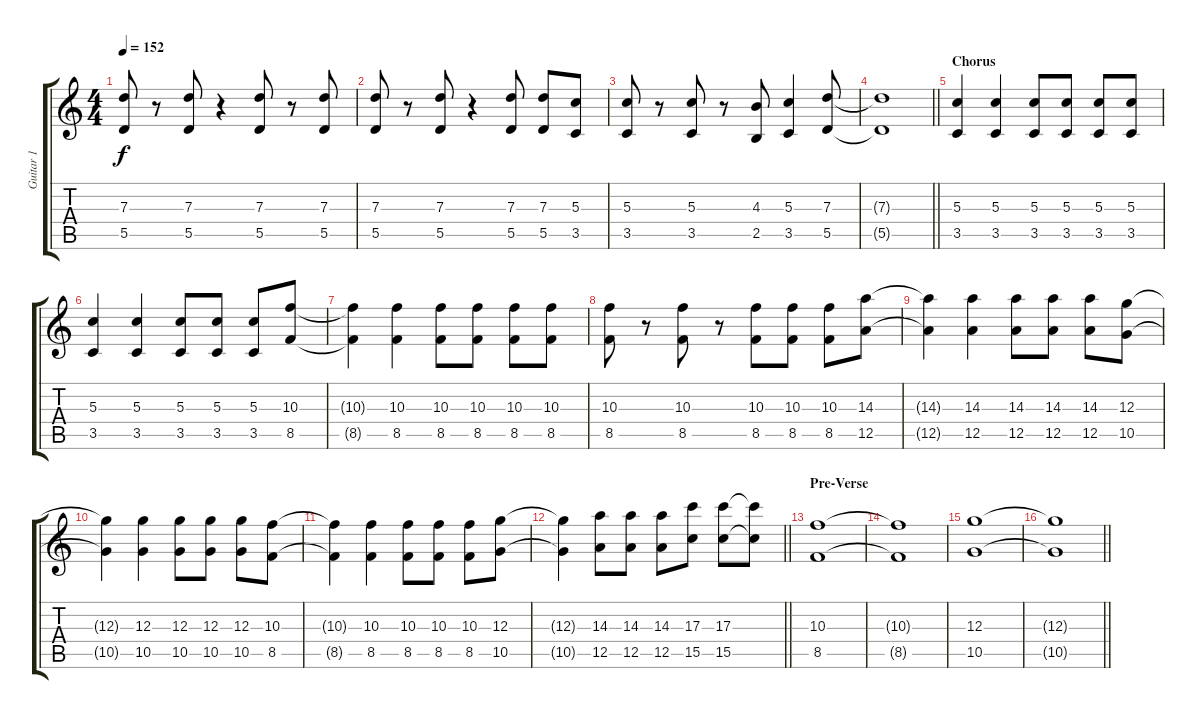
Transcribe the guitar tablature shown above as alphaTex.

\track ("Guitar 1" "Guitar 1") {instrument overdrivenguitar}
\staff {score tabs}
\tuning (E4 B3 G3 D3 A2 E2) {hide}
\ts (4 4)
\tempo 152
\clef g2
\ks c
(7.3 5.5).8{dy f} r.8 (7.3 5.5).8 r.4 (7.3 5.5).8 r.8 (7.3 5.5).8 |
(7.3 5.5).8 r.8 (7.3 5.5).8 r.4 (7.3 5.5).8 (7.3 5.5).8 (5.3 3.5).8 |
(5.3 3.5).8 r.8 (5.3 3.5).8 r.8 (4.3 2.5).8 (5.3 3.5).4 (7.3 5.5).8 |
\barLineRight lightlight
(7.3{t} 5.5{t}).1 |
\section ("" "Chorus")
(5.3 3.5).4{volume 9} (5.3 3.5).4 (5.3 3.5).8 (5.3 3.5).8 (5.3 3.5).8 (5.3 3.5).8 |
(5.3 3.5).4 (5.3 3.5).4 (5.3 3.5).8 (5.3 3.5).8 (5.3 3.5).8 (10.3 8.5).8 |
(10.3{t} 8.5{t}).4 (10.3 8.5).4 (10.3 8.5).8 (10.3 8.5).8 (10.3 8.5).8 (10.3 8.5).8 |
(10.3 8.5).8 r.8 (10.3 8.5).8 r.8 (10.3 8.5).8 (10.3 8.5).8 (10.3 8.5).8 (14.3 12.5).8 |
(14.3{t} 12.5{t}).4 (14.3 12.5).4 (14.3 12.5).8 (14.3 12.5).8 (14.3 12.5).8 (12.3 10.5).8 |
(12.3{t} 10.5{t}).4 (12.3 10.5).4 (12.3 10.5).8 (12.3 10.5).8 (12.3 10.5).8 (10.3 8.5).8 |
(10.3{t} 8.5{t}).4 (10.3 8.5).4 (10.3 8.5).8 (10.3 8.5).8 (10.3 8.5).8 (12.3 10.5).8 |
\barLineRight lightlight
(12.3{t} 10.5{t}).4 (14.3 12.5).8 (14.3 12.5).8 (14.3 12.5).8 (17.3 15.5).8 (17.3 15.5).8 (17.3{t} 15.5{t}).8 |
\section ("" "Pre-Verse")
(10.3 8.5).1 |
(10.3{t} 8.5{t}).1 |
(12.3 10.5).1{volume 0} |
\barLineRight lightlight
(12.3{t} 10.5{t}).1
